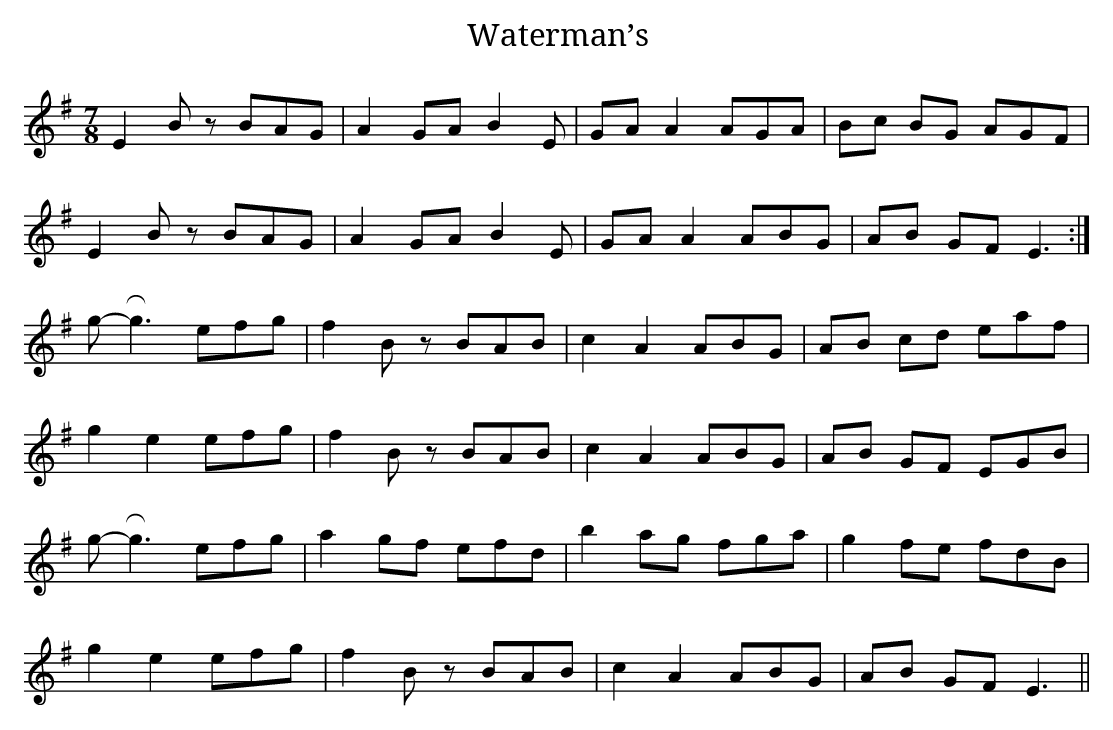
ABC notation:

X:1
T: Waterman’s
M: 6/8
L: 1/8
K: Emin
M:7/8
E2Bz BAG|A2GA B2E|GAA2 AGA|Bc BG AGF|
E2Bz BAG|A2GA B2E|GAA2 ABG|AB GF E3:|
g-!roll!g3 efg|f2 Bz BAB|c2A2 ABG|AB cd eaf|
g2e2 efg|f2 Bz BAB|c2A2 ABG|AB GF EGB|
g-!roll!g3 efg|a2 gf efd|b2 ag fga|g2 fe fdB|
g2e2 efg|f2 Bz BAB|c2A2 ABG|AB GF E3||
